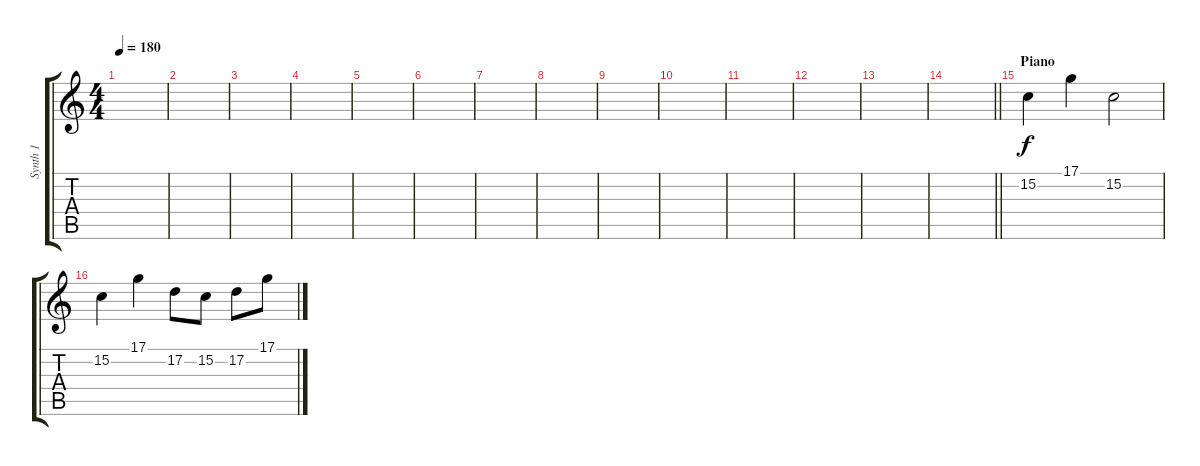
\track ("Synth 1" "Synth 1") {instrument choiraahs}
\staff {score tabs}
\tuning (D4 A3 F3 C3 G2 D2) {hide}
\ts (4 4)
\tempo 180
\clef g2
\ks c
|
|
|
|
|
|
|
|
|
|
|
|
|
\barLineRight lightlight
|
\section ("" "Piano")
15.2.4 17.1.4 15.2.2 |
15.2.4 17.1.4 17.2.8 15.2.8 17.2.8 17.1.8
